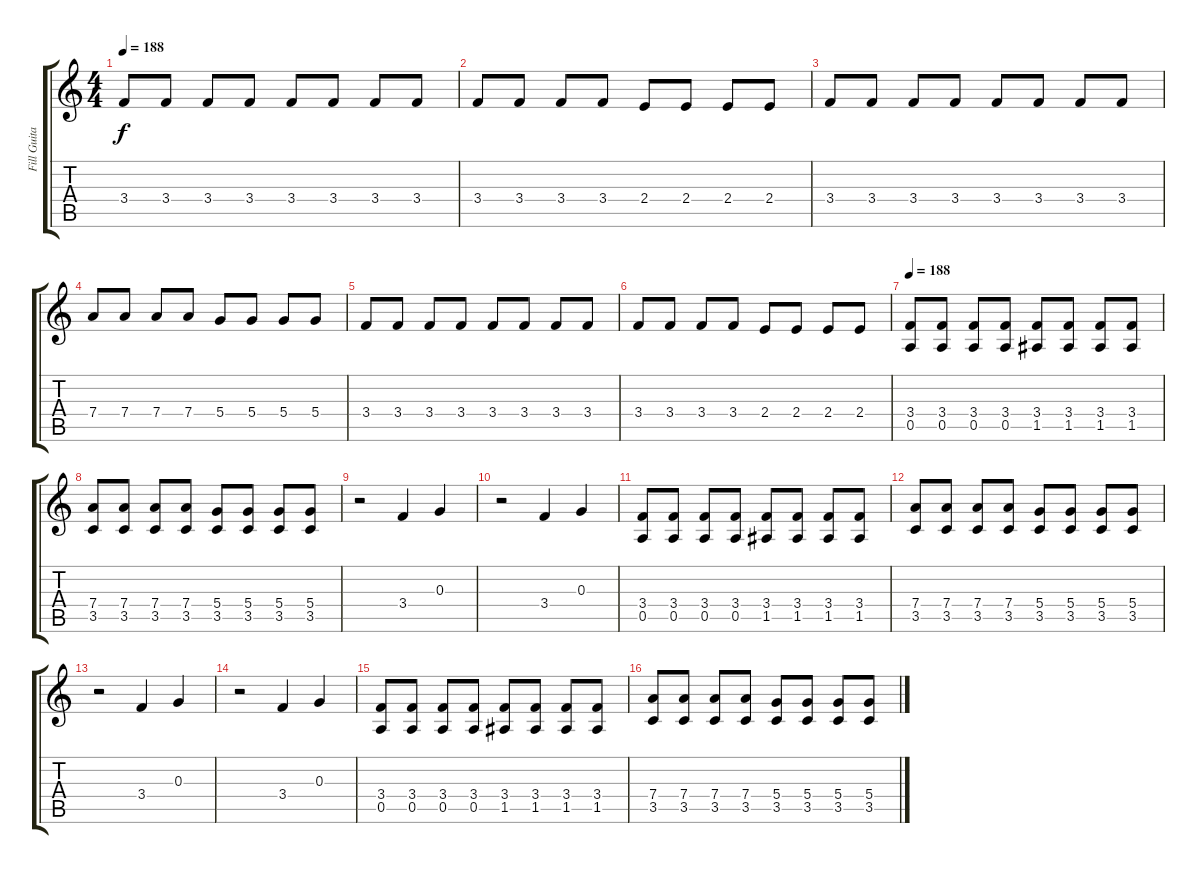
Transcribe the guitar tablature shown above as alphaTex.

\track ("Fill Guitar" "Fill Guita") {instrument distortionguitar}
\staff {score tabs}
\tuning (E4 B3 G3 D3 A2 D2) {hide}
\ts (4 4)
\tempo 188
\tempo 170
\tempo 188
\clef g2
\ks c
3.4.8{dy f instrument distortionguitar} 3.4.8 3.4.8 3.4.8 3.4.8 3.4.8 3.4.8 3.4.8 |
3.4.8 3.4.8 3.4.8 3.4.8 2.4.8 2.4.8 2.4.8 2.4.8 |
3.4.8 3.4.8 3.4.8 3.4.8 3.4.8 3.4.8 3.4.8 3.4.8 |
7.4.8 7.4.8 7.4.8 7.4.8 5.4.8 5.4.8 5.4.8 5.4.8 |
3.4.8 3.4.8 3.4.8 3.4.8 3.4.8 3.4.8 3.4.8 3.4.8 |
3.4.8 3.4.8 3.4.8 3.4.8 2.4.8 2.4.8 2.4.8 2.4.8 |
\tempo 188
(3.4 0.5).8 (3.4 0.5).8 (3.4 0.5).8 (3.4 0.5).8 (3.4 1.5).8 (3.4 1.5).8 (3.4 1.5).8 (3.4 1.5).8 |
(7.4 3.5).8 (7.4 3.5).8 (7.4 3.5).8 (7.4 3.5).8 (5.4 3.5).8 (5.4 3.5).8 (5.4 3.5).8 (5.4 3.5).8 |
r.2 3.4.4 0.3.4 |
r.2 3.4.4 0.3.4 |
(3.4 0.5).8 (3.4 0.5).8 (3.4 0.5).8 (3.4 0.5).8 (3.4 1.5).8 (3.4 1.5).8 (3.4 1.5).8 (3.4 1.5).8 |
(7.4 3.5).8 (7.4 3.5).8 (7.4 3.5).8 (7.4 3.5).8 (5.4 3.5).8 (5.4 3.5).8 (5.4 3.5).8 (5.4 3.5).8 |
r.2 3.4.4 0.3.4 |
r.2 3.4.4 0.3.4 |
(3.4 0.5).8 (3.4 0.5).8 (3.4 0.5).8 (3.4 0.5).8 (3.4 1.5).8 (3.4 1.5).8 (3.4 1.5).8 (3.4 1.5).8 |
(7.4 3.5).8 (7.4 3.5).8 (7.4 3.5).8 (7.4 3.5).8 (5.4 3.5).8 (5.4 3.5).8 (5.4 3.5).8 (5.4 3.5).8
